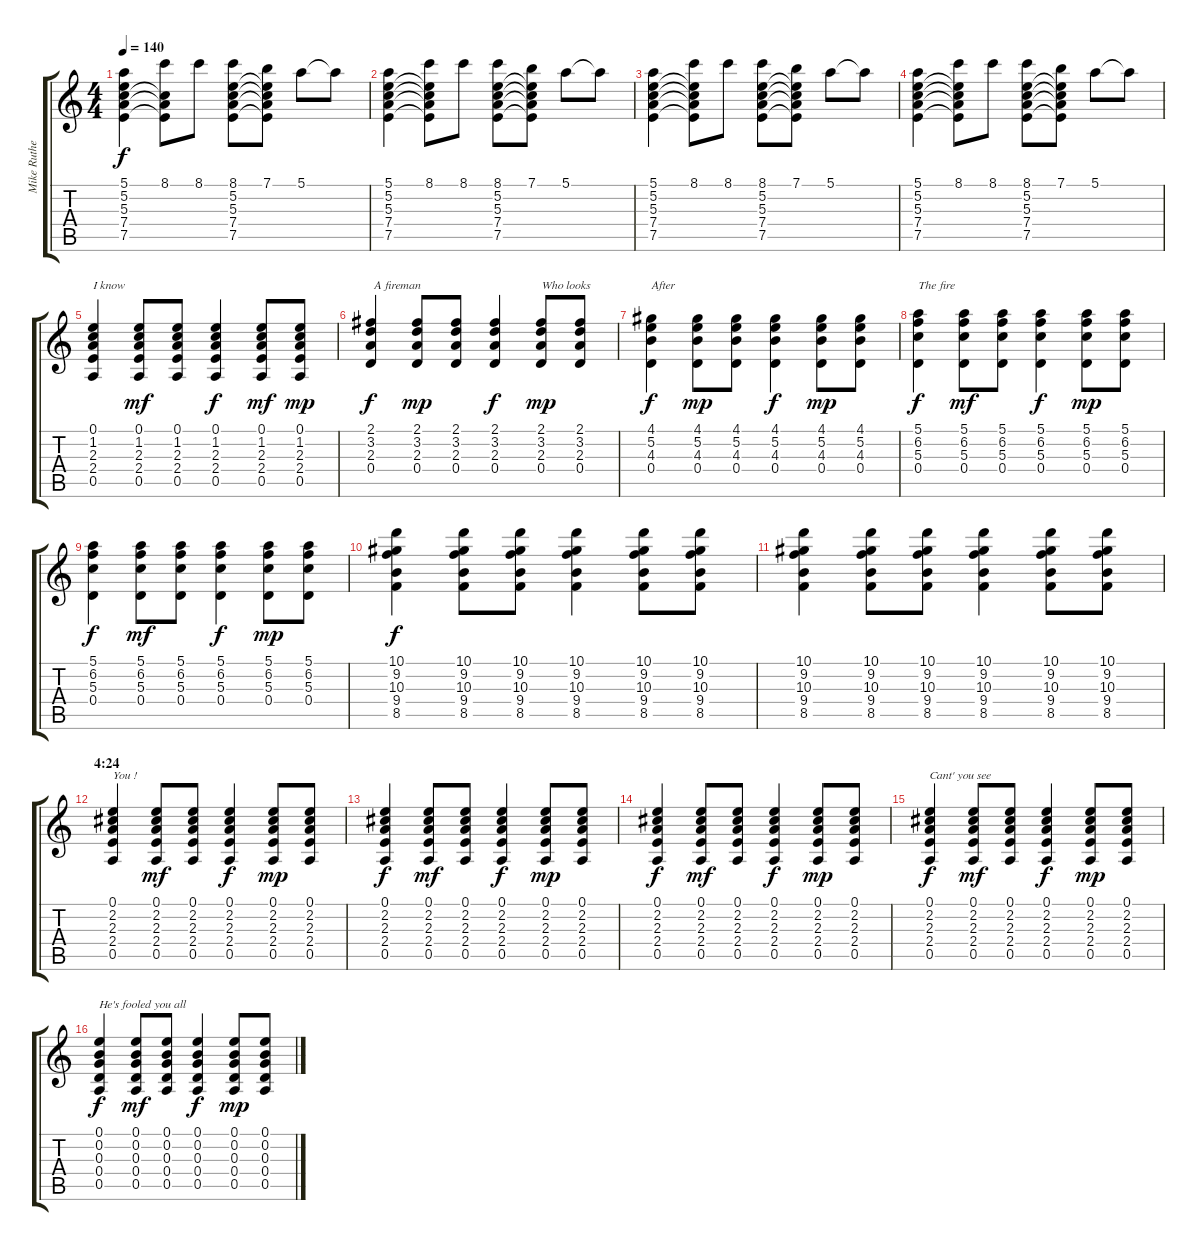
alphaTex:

\track ("Mike Rutherford (12-string guitar 1)" "Mike Ruthe") {instrument acousticguitarnylon}
\staff {score tabs}
\tuning (E4 B3 G3 D3 A2 E2) {hide}
\ts (4 4)
\tempo 140
\clef g2
\ks c
(5.1 5.2 5.3 7.4 7.5).4{dy f} (8.1 5.3{t} 7.4{t} 7.5{t}).8 8.1.8 (8.1 5.2 5.3 7.4 7.5).8 (7.1 5.2{t} 5.3{t} 7.4{t} 7.5{t}).8 5.1.8 5.1{t}.8 |
(5.1 5.2 5.3 7.4 7.5).4 (8.1 5.2{t} 5.3{t} 7.4{t} 7.5{t}).8 8.1.8 (8.1 5.2 5.3 7.4 7.5).8 (7.1 5.2{t} 5.3{t} 7.4{t} 7.5{t}).8 5.1.8 5.1{t}.8 |
(5.1 5.2 5.3 7.4 7.5).4 (8.1 5.2{t} 5.3{t} 7.4{t} 7.5{t}).8 8.1.8 (8.1 5.2 5.3 7.4 7.5).8 (7.1 5.2{t} 5.3{t} 7.4{t} 7.5{t}).8 5.1.8 5.1{t}.8 |
(5.1 5.2 5.3 7.4 7.5).4 (8.1 5.2{t} 5.3{t} 7.4{t} 7.5{t}).8 8.1.8 (8.1 5.2 5.3 7.4 7.5).8 (7.1 5.2{t} 5.3{t} 7.4{t} 7.5{t}).8 5.1.8 5.1{t}.8 |
(0.1 1.2 2.3 2.4 0.5).4{txt "I know"} (0.1 1.2 2.3 2.4 0.5).8{dy mf} (0.1 1.2 2.3 2.4 0.5).8 (0.1 1.2 2.3 2.4 0.5).4{dy f} (0.1 1.2 2.3 2.4 0.5).8{dy mf} (0.1 1.2 2.3 2.4 0.5).8{dy mp} |
(2.1 3.2 2.3 0.4).4{txt " A fireman" dy f} (2.1 3.2 2.3 0.4).8{dy mp} (2.1 3.2 2.3 0.4).8 (2.1 3.2 2.3 0.4).4{dy f} (2.1 3.2 2.3 0.4).8{txt "Who looks" dy mp} (2.1 3.2 2.3 0.4).8 |
(4.1 5.2 4.3 0.4).4{txt "After" dy f} (4.1 5.2 4.3 0.4).8{dy mp} (4.1 5.2 4.3 0.4).8 (4.1 5.2 4.3 0.4).4{dy f} (4.1 5.2 4.3 0.4).8{dy mp} (4.1 5.2 4.3 0.4).8 |
(5.1 6.2 5.3 0.4).4{txt "The fire" dy f} (5.1 6.2 5.3 0.4).8{dy mf} (5.1 6.2 5.3 0.4).8 (5.1 6.2 5.3 0.4).4{dy f} (5.1 6.2 5.3 0.4).8{dy mp} (5.1 6.2 5.3 0.4).8 |
(5.1 6.2 5.3 0.4).4{dy f} (5.1 6.2 5.3 0.4).8{dy mf} (5.1 6.2 5.3 0.4).8 (5.1 6.2 5.3 0.4).4{dy f} (5.1 6.2 5.3 0.4).8{dy mp} (5.1 6.2 5.3 0.4).8 |
(10.1 9.2 10.3 9.4 8.5).4{dy f} (10.1 9.2 10.3 9.4 8.5).8 (10.1 9.2 10.3 9.4 8.5).8 (10.1 9.2 10.3 9.4 8.5).4 (10.1 9.2 10.3 9.4 8.5).8 (10.1 9.2 10.3 9.4 8.5).8 |
(10.1 9.2 10.3 9.4 8.5).4 (10.1 9.2 10.3 9.4 8.5).8 (10.1 9.2 10.3 9.4 8.5).8 (10.1 9.2 10.3 9.4 8.5).4 (10.1 9.2 10.3 9.4 8.5).8 (10.1 9.2 10.3 9.4 8.5).8 |
\section ("" "4:24")
(0.1 2.2 2.3 2.4 0.5).4{txt "You !" balance 8} (0.1 2.2 2.3 2.4 0.5).8{dy mf} (0.1 2.2 2.3 2.4 0.5).8 (0.1 2.2 2.3 2.4 0.5).4{dy f} (0.1 2.2 2.3 2.4 0.5).8{dy mp} (0.1 2.2 2.3 2.4 0.5).8 |
(0.1 2.2 2.3 2.4 0.5).4{dy f} (0.1 2.2 2.3 2.4 0.5).8{dy mf} (0.1 2.2 2.3 2.4 0.5).8 (0.1 2.2 2.3 2.4 0.5).4{dy f} (0.1 2.2 2.3 2.4 0.5).8{dy mp} (0.1 2.2 2.3 2.4 0.5).8 |
(0.1 2.2 2.3 2.4 0.5).4{dy f} (0.1 2.2 2.3 2.4 0.5).8{dy mf} (0.1 2.2 2.3 2.4 0.5).8 (0.1 2.2 2.3 2.4 0.5).4{dy f} (0.1 2.2 2.3 2.4 0.5).8{dy mp} (0.1 2.2 2.3 2.4 0.5).8 |
(0.1 2.2 2.3 2.4 0.5).4{txt "Cant' you see" dy f} (0.1 2.2 2.3 2.4 0.5).8{dy mf} (0.1 2.2 2.3 2.4 0.5).8 (0.1 2.2 2.3 2.4 0.5).4{dy f} (0.1 2.2 2.3 2.4 0.5).8{dy mp} (0.1 2.2 2.3 2.4 0.5).8 |
(0.1 0.2 0.3 0.4 0.5).4{txt "He's fooled you all" dy f} (0.1 0.2 0.3 0.4 0.5).8{dy mf} (0.1 0.2 0.3 0.4 0.5).8 (0.1 0.2 0.3 0.4 0.5).4{dy f} (0.1 0.2 0.3 0.4 0.5).8{dy mp} (0.1 0.2 0.3 0.4 0.5).8
